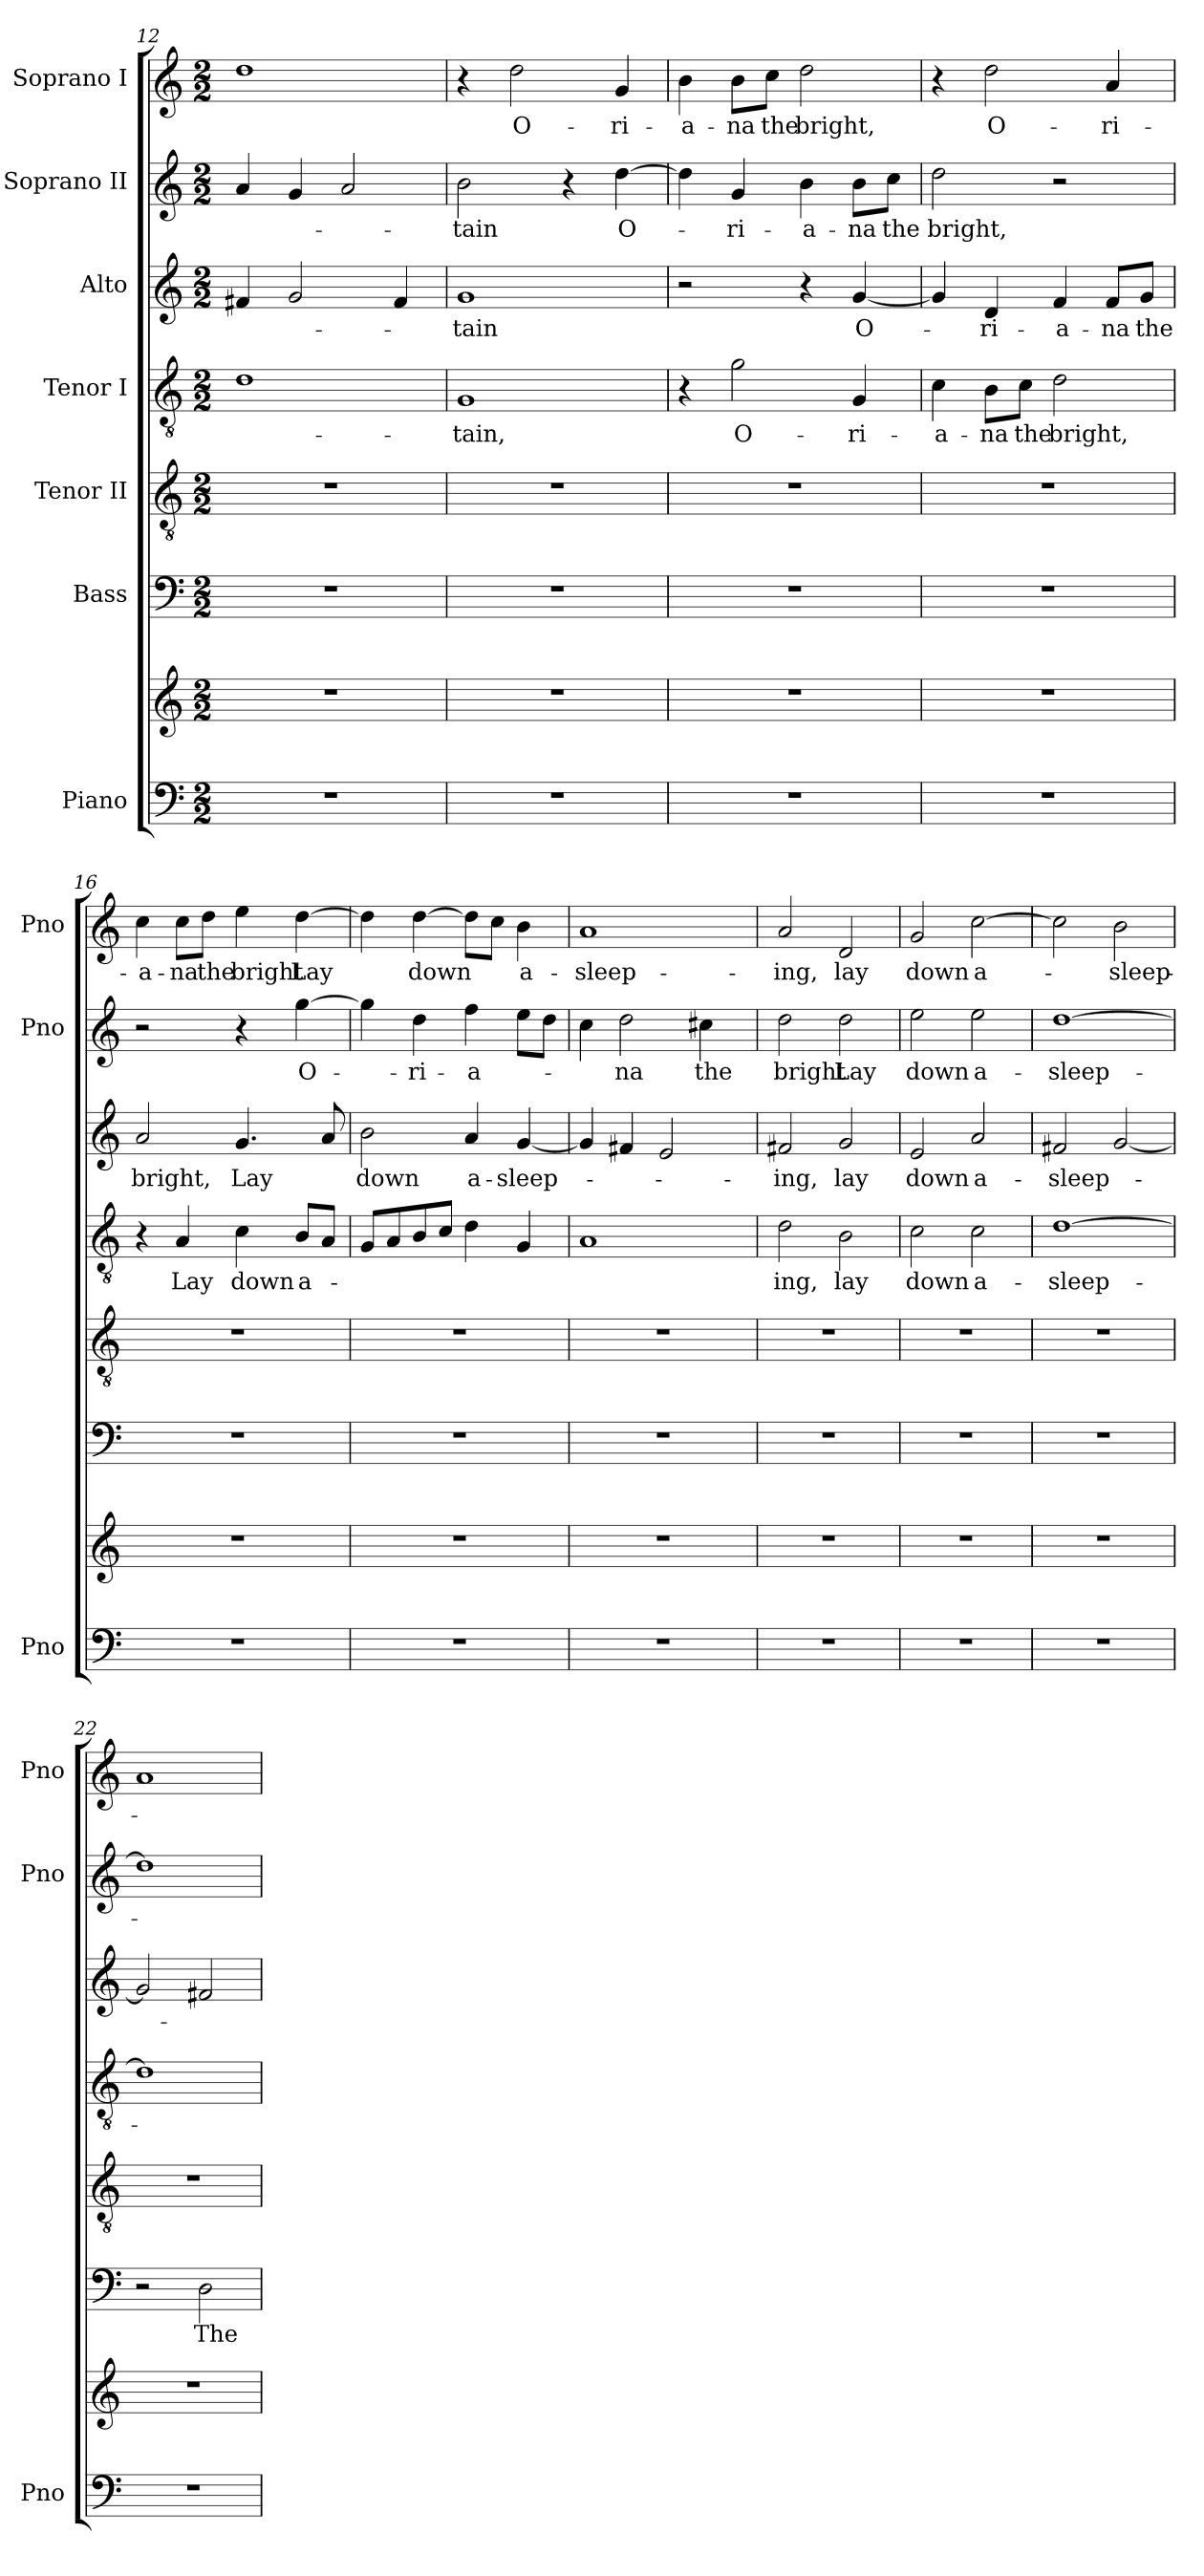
**kern	**kern	**kern	**text	**kern	**kern	**text	**kern	**text	**kern	**text	**kern	**text
*part7	*part7	*part6	*part6	*part5	*part4	*part4	*part3	*part3	*part2	*part2	*part1	*part1
*staff8	*staff7	*staff6	*staff6	*staff5	*staff4	*staff4	*staff3	*staff3	*staff2	*staff2	*staff1	*staff1
*I"Piano	*	*I"Bass	*	*I"Tenor II	*I"Tenor I	*	*I"Alto	*	*I"Soprano II	*	*I"Soprano I	*
*I'Pno	*	*	*	*	*	*	*	*	*I'Pno	*	*I'Pno	*
!!LO:PB:g=z
*clefF4	*clefG2	*clefF4	*	*clefGv2	*clefGv2	*	*clefG2	*	*clefG2	*	*clefG2	*
*k[]	*k[]	*k[]	*	*k[]	*k[]	*	*k[]	*	*k[]	*	*k[]	*
*C:	*C:	*C:	*	*C:	*C:	*	*C:	*	*C:	*	*C:	*
*M2/2	*M2/2	*M2/2	*	*M2/2	*M2/2	*	*M2/2	*	*M2/2	*	*M2/2	*
=12	=12	=12	=12	=12	=12	=12	=12	=12	=12	=12	=12	=12
1r	1r	1r	.	1r	1d	-­-	4f#X/	-­-	4a/	-­-	1dd	­
.	.	.	.	.	.	.	2g/	.	4g/	.	.	.
.	.	.	.	.	.	.	.	.	2a/	.	.	.
.	.	.	.	.	.	.	4f#/	.	.	.	.	.
=13	=13	=13	=13	=13	=13	=13	=13	=13	=13	=13	=13	=13
1r	1r	1r	.	1r	1G	-tain,	1g	-tain	2b\	-tain	4r	.
.	.	.	.	.	.	.	.	.	.	.	2dd\	O-
.	.	.	.	.	.	.	.	.	4r	.	.	.
.	.	.	.	.	.	.	.	.	[4dd\	O-	4g/	-ri-
=14	=14	=14	=14	=14	=14	=14	=14	=14	=14	=14	=14	=14
1r	1r	1r	.	1r	4r	.	2r	.	4dd\]	.	4b\	-a-
.	.	.	.	.	2g\	O-	.	.	4g/	-ri-	8b\L	-na
.	.	.	.	.	.	.	.	.	.	.	8cc\J	the
.	.	.	.	.	.	.	4r	.	4b\	-a-	2dd\	bright,
.	.	.	.	.	4G/	-ri-	[4g/	O-	8b\L	-na	.	.
.	.	.	.	.	.	.	.	.	8cc\J	the	.	.
=15	=15	=15	=15	=15	=15	=15	=15	=15	=15	=15	=15	=15
1r	1r	1r	.	1r	4c\	-a-	4g/]	.	2dd\	bright,	4r	.
.	.	.	.	.	8B\L	-na	4d/	-ri-	.	.	2dd\	O-
.	.	.	.	.	8c\J	the	.	.	.	.	.	.
.	.	.	.	.	2d\	bright,	4f/	-a-	2r	.	.	.
.	.	.	.	.	.	.	8f/L	-na	.	.	4a/	-ri-
.	.	.	.	.	.	.	8g/J	the	.	.	.	.
=16	=16	=16	=16	=16	=16	=16	=16	=16	=16	=16	=16	=16
1r	1r	1r	.	1r	4r	.	2a/	bright,	2r	.	4cc\	-a-
.	.	.	.	.	4A/	Lay	.	.	.	.	8cc\L	-na
.	.	.	.	.	.	.	.	.	.	.	8dd\J	the
.	.	.	.	.	4c\	down	4.g/	Lay	4r	.	4ee\	bright
.	.	.	.	.	8B/L	a-	.	.	[4gg\	O-	[4dd\	Lay
.	.	.	.	.	8A/J	.	8a/	.	.	.	.	.
!!LO:LB:g=z
=17	=17	=17	=17	=17	=17	=17	=17	=17	=17	=17	=17	=17
1r	1r	1r	.	1r	8G/L	-­	2b\	down	4gg\]	-­-	4dd\]	.
.	.	.	.	.	8A/	.	.	.	.	.	.	.
.	.	.	.	.	8B/	.	.	.	4dd\	-ri-	[4dd\	down
.	.	.	.	.	8c/J	.	.	.	.	.	.	.
.	.	.	.	.	4d\	.	4a/	a-	4ff\	-a-	8dd\L]	.
.	.	.	.	.	.	.	.	.	.	.	8cc\J	.
.	.	.	.	.	4G/	.	[4g/	-sleep-	8ee\L	.	4b\	a-
.	.	.	.	.	.	.	.	.	8dd\J	.	.	.
=18	=18	=18	=18	=18	=18	=18	=18	=18	=18	=18	=18	=18
1r	1r	1r	.	1r	1A	.	4g/]	.	4cc\	.	1a	-sleep-
.	.	.	.	.	.	.	4f#X/	.	2dd\	-na	.	.
.	.	.	.	.	.	.	2e/	.	.	.	.	.
.	.	.	.	.	.	.	.	.	4cc#X\	the	.	.
=19	=19	=19	=19	=19	=19	=19	=19	=19	=19	=19	=19	=19
1r	1r	1r	.	1r	2d\	ing,	2f#X/	-ing,	2dd\	bright	2a/	-ing,
.	.	.	.	.	2B\	lay	2g/	lay	2dd\	Lay	2d/	lay
=20	=20	=20	=20	=20	=20	=20	=20	=20	=20	=20	=20	=20
1r	1r	1r	.	1r	2c\	down	2e/	down	2ee\	down	2g/	down
.	.	.	.	.	2c\	a-	2a/	a-	2ee\	a-	[2cc\	a-
=21	=21	=21	=21	=21	=21	=21	=21	=21	=21	=21	=21	=21
1r	1r	1r	.	1r	[1d	-sleep-	2f#X/	-sleep-	[1dd	-sleep-	2cc\]	.
.	.	.	.	.	.	.	[2g/	.	.	.	2b\	-sleep-
=22	=22	=22	=22	=22	=22	=22	=22	=22	=22	=22	=22	=22
1r	1r	2r	.	1r	1d]	.	2g/]	.	1dd]	.	1a	.
.	.	2D\	The	.	.	.	2f#X/	.	.	.	.	.
=	=	=	=	=	=	=	=	=	=	=	=	=
*-	*-	*-	*-	*-	*-	*-	*-	*-	*-	*-	*-	*-
